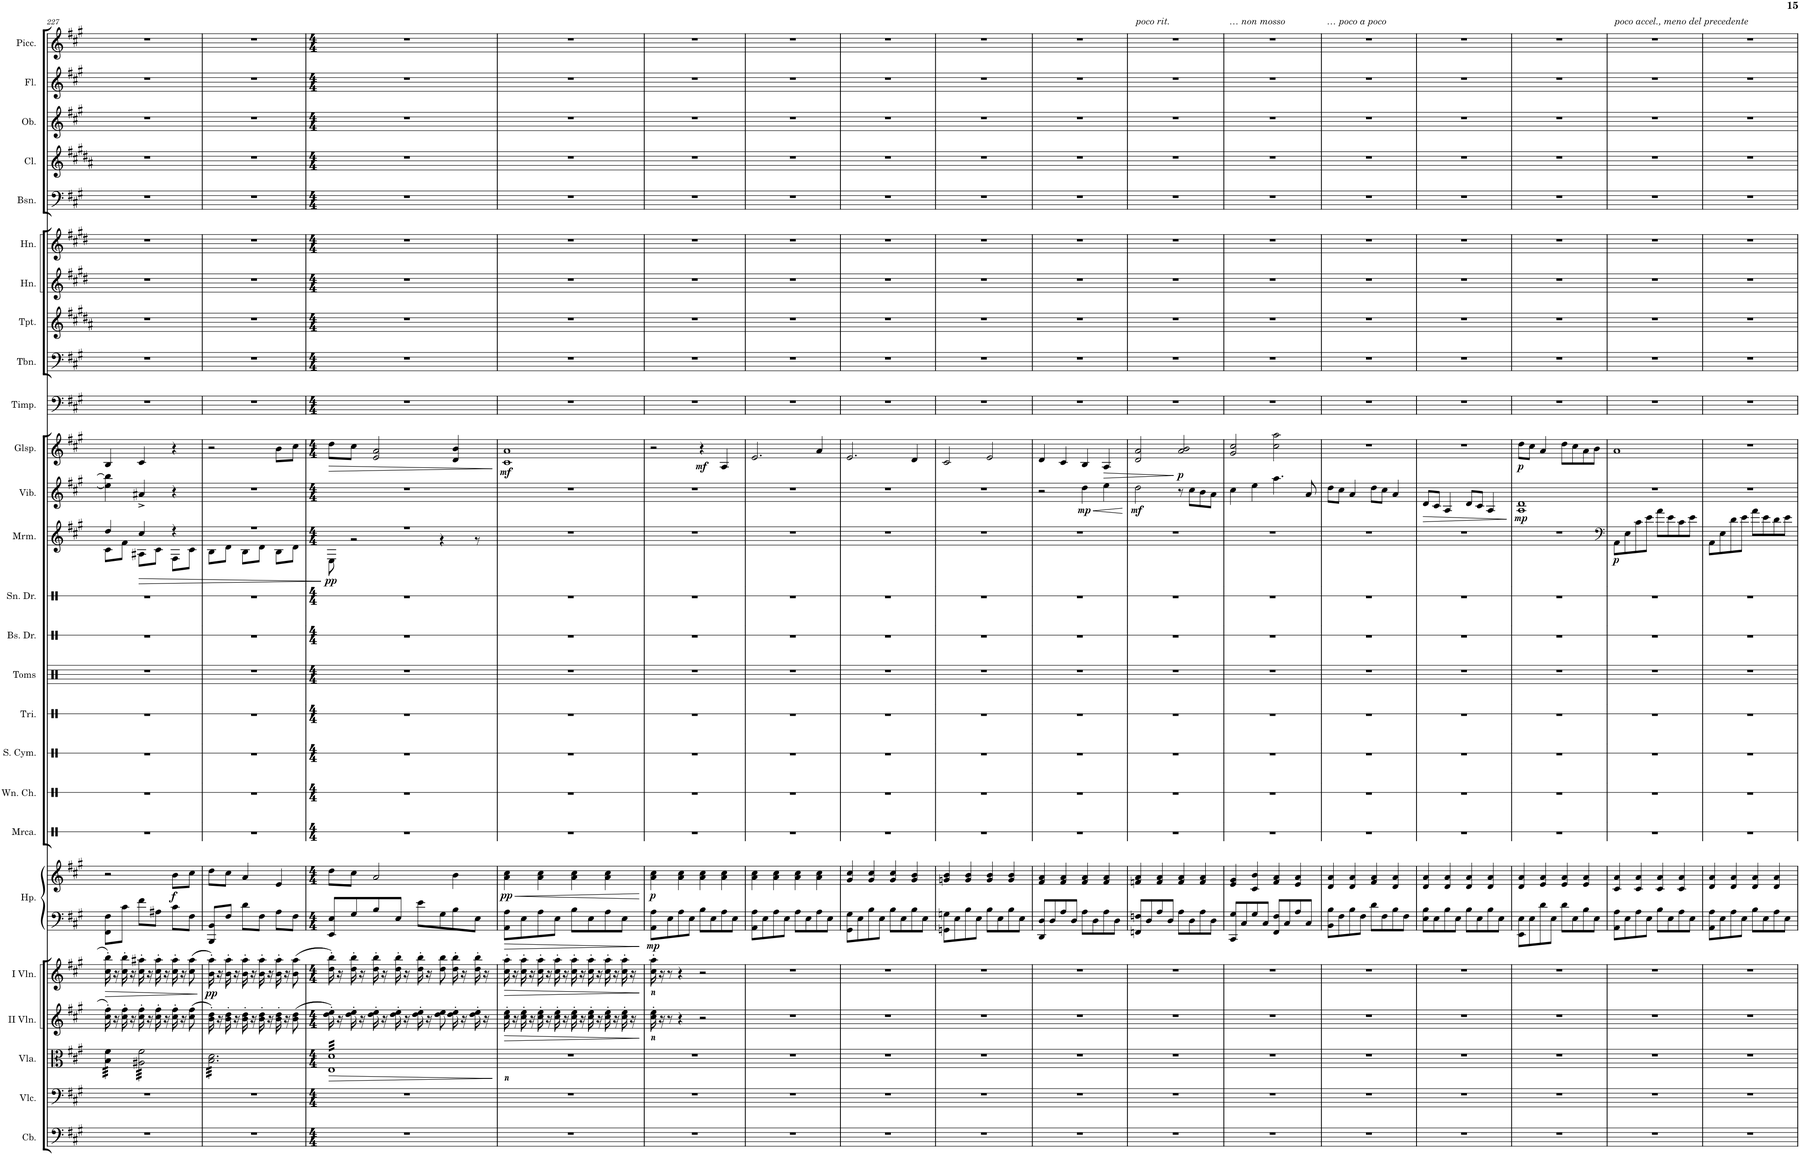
**kern	**kern	**kern	**dynam	**kern	**dynam	**kern	**dynam	**kern	**kern	**dynam	**kern	**kern	**kern	**kern	**kern	**kern	**kern	**kern	**dynam	**kern	**dynam	**kern	**dynam	**kern	**kern	**kern	**kern	**kern	**kern	**kern	**kern	**kern	**kern
*part26	*part25	*part24	*part24	*part23	*part23	*part22	*part22	*part21	*part21	*part21	*part20	*part19	*part18	*part17	*part16	*part15	*part14	*part13	*part13	*part12	*part12	*part11	*part11	*part10	*part9	*part8	*part7	*part6	*part5	*part4	*part3	*part2	*part1
*staff27	*staff26	*staff25	*staff25	*staff24	*staff24	*staff23	*staff23	*staff22	*staff21	*staff21/22	*staff20	*staff19	*staff18	*staff17	*staff16	*staff15	*staff14	*staff13	*staff13	*staff12	*staff12	*staff11	*staff11	*staff10	*staff9	*staff8	*staff7	*staff6	*staff5	*staff4	*staff3	*staff2	*staff1
*I"Contrabasses	*I"Violoncellos	*I"Violas	*	*I"Second Violins	*	*I"First Violins	*	*I"Harp	*	*	*I"Maracas	*I"Wind Chimes	*I"Suspended Cymbal	*I"Triangle	*I"Concert Toms	*I"Bass Drum	*I"Snare Drum	*I"Marimba	*	*I"Vibraphone	*	*I"Glockenspiel	*	*I"Timpani	*I"Trombone 1, 2	*I"Trumpet 1, 2	*I"Horn 3, 4	*I"Horn 1, 2	*I"Bassoon 1, 2	*I"Clarinet 1, 2	*I"Oboe 1, 2	*I"Flute 1, 2	*I"Piccolo 1, 2
*I'Cb.	*I'Vlc.	*I'Vla.	*	*	*	*	*	*I'Hp.	*	*	*I'Mrca.	*I'Wn. Ch.	*I'S. Cym.	*I'Tri.	*I'Toms	*I'Bs. Dr.	*I'Sn. Dr.	*I'Mrm.	*	*I'Vib.	*	*I'Glsp.	*	*I'Timp.	*I'Tbn.	*I'Tpt.	*I'Hn.	*I'Hn.	*I'Bsn.	*I'Cl.	*I'Ob.	*I'Fl.	*I'Picc.
!!LO:PB:g=z
*clefF4	*clefF4	*clefC3	*	*clefG2	*	*clefG2	*	*clefF4	*clefG2	*	*clefX	*clefX	*clefX	*clefX	*clefX	*clefX	*clefX	*clefG2	*	*clefG2	*	*clefG2	*	*clefF4	*clefF4	*clefG2	*clefG2	*clefG2	*clefF4	*clefG2	*clefG2	*clefG2	*clefG2
*Trd7c12	*	*	*	*	*	*	*	*	*	*	*	*	*	*	*	*	*	*	*	*	*	*Trd-14c-24	*	*	*	*Trd1c2	*Trd4c7	*Trd4c7	*	*Trd1c2	*	*	*Trd-7c-12
*k[f#c#g#]	*k[f#c#g#]	*k[f#c#g#]	*	*k[f#c#g#]	*	*k[f#c#g#]	*	*k[f#c#g#]	*k[f#c#g#]	*	*k[]	*k[]	*k[]	*k[]	*k[]	*k[]	*k[]	*k[f#c#g#]	*	*k[f#c#g#]	*	*k[f#c#g#]	*	*k[f#c#g#]	*k[f#c#g#]	*k[f#c#g#d#a#]	*k[f#c#g#d#]	*k[f#c#g#d#]	*k[f#c#g#]	*k[f#c#g#d#a#]	*k[f#c#g#]	*k[f#c#g#]	*k[f#c#g#]
*M3/4	*M3/4	*M3/4	*	*M3/4	*	*M3/4	*	*M3/4	*M3/4	*	*M3/4	*M3/4	*M3/4	*M3/4	*M3/4	*M3/4	*M3/4	*M3/4	*	*M3/4	*	*M3/4	*	*M3/4	*M3/4	*M3/4	*M3/4	*M3/4	*M3/4	*M3/4	*M3/4	*M3/4	*M3/4
=227	=227	=227	=227	=227	=227	=227	=227	=227	=227	=227	=227	=227	=227	=227	=227	=227	=227	=227	=227	=227	=227	=227	=227	=227	=227	=227	=227	=227	=227	=227	=227	=227	=227
!	!	!	!	!	!	!	!LO:HP:b	!	!	!	!	!	!	!	!	!	!	!	!	!	!	!	!	!	!	!	!	!	!	!	!	!	!
*	*	*	*	*	*	*	*	*	*	*	*	*	*	*	*	*	*	*^	*	*	*	*	*	*	*	*	*	*	*	*	*	*	*
*	*	*tremolo	*	*	*	*	*	*	*	*	*	*	*	*	*	*	*	*	*	*	*	*	*	*	*	*	*	*	*	*	*	*	*	*
2.r	2.r	32B\ 32f#\LLL	.	16cc#\' 16ff#\'	.	16cc#\' 16bb\'	>	8FF#\ 8F#\L	2r	.	2.r	2.r	2.r	2.r	2.r	2.r	2.r	4dd/	8c#\L	.	4ee\] 4bb\]	.	4B/	.	2.r	2.r	2.r	2.r	2.r	2.r	2.r	2.r	2.r	2.r
.	.	32B\ 32f#\	.	.	.	.	.	.	.	.	.	.	.	.	.	.	.	.	.	.	.	.	.	.	.	.	.	.	.	.	.	.	.	.
.	.	32B\ 32f#\	.	16r	.	16r	.	.	.	.	.	.	.	.	.	.	.	.	.	.	.	.	.	.	.	.	.	.	.	.	.	.	.	.
.	.	32B\ 32f#\	.	.	.	.	.	.	.	.	.	.	.	.	.	.	.	.	.	.	.	.	.	.	.	.	.	.	.	.	.	.	.	.
.	.	32B\ 32f#\	.	16cc#\' 16ff#\'	.	16cc#\' 16bb\'	.	8c#\J	.	.	.	.	.	.	.	.	.	.	8f#\J	.	.	.	.	.	.	.	.	.	.	.	.	.	.	.
.	.	32B\ 32f#\	.	.	.	.	.	.	.	.	.	.	.	.	.	.	.	.	.	.	.	.	.	.	.	.	.	.	.	.	.	.	.	.
.	.	32B\ 32f#\	.	16r	.	16r	.	.	.	.	.	.	.	.	.	.	.	.	.	.	.	.	.	.	.	.	.	.	.	.	.	.	.	.
.	.	32B\ 32f#\JJJ	.	.	.	.	.	.	.	.	.	.	.	.	.	.	.	.	.	.	.	.	.	.	.	.	.	.	.	.	.	.	.	.
!	!	!	!	!	!	!	!	!	!	!	!	!	!	!	!	!	!	!	!	!LO:HP:b	!	!	!	!	!	!	!	!	!	!	!	!	!	!
.	.	32A#X\ 32f#\LLL	.	16cc#\' 16ff#\'	.	16cc#\' 16aa#X\'	.	8f#\L	.	.	.	.	.	.	.	.	.	4cc#/	8A#X\L	>	4a#X^/	.	4c#/	.	.	.	.	.	.	.	.	.	.	.
.	.	32A#X\ 32f#\	.	.	.	.	.	.	.	.	.	.	.	.	.	.	.	.	.	.	.	.	.	.	.	.	.	.	.	.	.	.	.	.
.	.	32A#X\ 32f#\	.	16r	.	16r	.	.	.	.	.	.	.	.	.	.	.	.	.	.	.	.	.	.	.	.	.	.	.	.	.	.	.	.
.	.	32A#X\ 32f#\	.	.	.	.	.	.	.	.	.	.	.	.	.	.	.	.	.	.	.	.	.	.	.	.	.	.	.	.	.	.	.	.
.	.	32A#X\ 32f#\	.	16cc#\' 16ff#\'	.	16cc#\' 16aa#\'	.	8A#X\J	.	.	.	.	.	.	.	.	.	.	8c#\J	.	.	.	.	.	.	.	.	.	.	.	.	.	.	.
.	.	32A#X\ 32f#\	.	.	.	.	.	.	.	.	.	.	.	.	.	.	.	.	.	.	.	.	.	.	.	.	.	.	.	.	.	.	.	.
.	.	32A#X\ 32f#\	.	16r	.	16r	.	.	.	.	.	.	.	.	.	.	.	.	.	.	.	.	.	.	.	.	.	.	.	.	.	.	.	.
.	.	32A#X\ 32f#\	.	.	.	.	.	.	.	.	.	.	.	.	.	.	.	.	.	.	.	.	.	.	.	.	.	.	.	.	.	.	.	.
!	!	!	!	!	!	!	!	!	!	!LO:DY:b	!	!	!	!	!	!	!	!	!	!	!	!	!	!	!	!	!	!	!	!	!	!	!	!
.	.	32A#X\ 32f#\	.	16cc#\' 16ff#\'	.	16cc#\' 16aa#\'	.	8c#\L	8b\L	f	.	.	.	.	.	.	.	4r	8F#\L	.	4r	.	4r	.	.	.	.	.	.	.	.	.	.	.
.	.	32A#X\ 32f#\	.	.	.	.	.	.	.	.	.	.	.	.	.	.	.	.	.	.	.	.	.	.	.	.	.	.	.	.	.	.	.	.
.	.	32A#X\ 32f#\	.	16r	.	16r	.	.	.	.	.	.	.	.	.	.	.	.	.	.	.	.	.	.	.	.	.	.	.	.	.	.	.	.
.	.	32A#X\ 32f#\	.	.	.	.	.	.	.	.	.	.	.	.	.	.	.	.	.	.	.	.	.	.	.	.	.	.	.	.	.	.	.	.
.	.	32A#X\ 32f#\	.	(8cc#\ 8ff#\	.	(8cc#\ 8aa#\	.	8F#\J	8cc#\J	.	.	.	.	.	.	.	.	.	8c#\J	.	.	.	.	.	.	.	.	.	.	.	.	.	.	.
.	.	32A#X\ 32f#\	.	.	.	.	.	.	.	.	.	.	.	.	.	.	.	.	.	.	.	.	.	.	.	.	.	.	.	.	.	.	.	.
.	.	32A#X\ 32f#\	.	.	.	.	.	.	.	.	.	.	.	.	.	.	.	.	.	.	.	.	.	.	.	.	.	.	.	.	.	.	.	.
.	.	32A#X\ 32f#\JJJ	.	.	.	.	.	.	.	.	.	.	.	.	.	.	.	.	.	.	.	.	.	.	.	.	.	.	.	.	.	.	.	.
=228	=228	=228	=228	=228	=228	=228	=228	=228	=228	=228	=228	=228	=228	=228	=228	=228	=228	=228	=228	=228	=228	=228	=228	=228	=228	=228	=228	=228	=228	=228	=228	=228	=228	=228
!	!	!	!	!	!	!	!LO:DY:b	!	!	!	!	!	!	!	!	!	!	!	!	!	!	!	!	!	!	!	!	!	!	!	!	!	!	!
2.r	2.r	32B\ 32d\LLL	.	16b\' 16dd\')	.	16b\' 16aa\')	pp	8BBB/ 8BB/L	8dd\L	.	2.r	2.r	2.r	2.r	2.r	2.r	2.r	2.r	8B\L	.	2.r	.	2r	.	2.r	2.r	2.r	2.r	2.r	2.r	2.r	2.r	2.r	2.r
.	.	32B\ 32d\	.	.	.	.	.	.	.	.	.	.	.	.	.	.	.	.	.	.	.	.	.	.	.	.	.	.	.	.	.	.	.	.
.	.	32B\ 32d\	.	16r	.	16r	.	.	.	.	.	.	.	.	.	.	.	.	.	.	.	.	.	.	.	.	.	.	.	.	.	.	.	.
.	.	32B\ 32d\	.	.	.	.	.	.	.	.	.	.	.	.	.	.	.	.	.	.	.	.	.	.	.	.	.	.	.	.	.	.	.	.
.	.	32B\ 32d\	.	16b\' 16dd\'	.	16b\' 16aa\'	.	8F#/J	8cc#\J	.	.	.	.	.	.	.	.	.	8d\J	.	.	.	.	.	.	.	.	.	.	.	.	.	.	.
.	.	32B\ 32d\	.	.	.	.	.	.	.	.	.	.	.	.	.	.	.	.	.	.	.	.	.	.	.	.	.	.	.	.	.	.	.	.
.	.	32B\ 32d\	.	16r	.	16r	.	.	.	.	.	.	.	.	.	.	.	.	.	.	.	.	.	.	.	.	.	.	.	.	.	.	.	.
.	.	32B\ 32d\	.	.	.	.	.	.	.	.	.	.	.	.	.	.	.	.	.	.	.	.	.	.	.	.	.	.	.	.	.	.	.	.
.	.	32B\ 32d\	.	16b\' 16dd\'	.	16b\' 16aa\'	.	8d\L	4a/	.	.	.	.	.	.	.	.	.	8B\L	.	.	.	.	.	.	.	.	.	.	.	.	.	.	.
.	.	32B\ 32d\	.	.	.	.	.	.	.	.	.	.	.	.	.	.	.	.	.	.	.	.	.	.	.	.	.	.	.	.	.	.	.	.
.	.	32B\ 32d\	.	16r	.	16r	.	.	.	.	.	.	.	.	.	.	.	.	.	.	.	.	.	.	.	.	.	.	.	.	.	.	.	.
.	.	32B\ 32d\	.	.	.	.	.	.	.	.	.	.	.	.	.	.	.	.	.	.	.	.	.	.	.	.	.	.	.	.	.	.	.	.
.	.	32B\ 32d\	.	16b\' 16dd\'	.	16b\' 16aa\'	.	8F#\J	.	.	.	.	.	.	.	.	.	.	8d\J	.	.	.	.	.	.	.	.	.	.	.	.	.	.	.
.	.	32B\ 32d\	.	.	.	.	.	.	.	.	.	.	.	.	.	.	.	.	.	.	.	.	.	.	.	.	.	.	.	.	.	.	.	.
.	.	32B\ 32d\	.	16r	.	16r	.	.	.	.	.	.	.	.	.	.	.	.	.	.	.	.	.	.	.	.	.	.	.	.	.	.	.	.
.	.	32B\ 32d\	.	.	.	.	.	.	.	.	.	.	.	.	.	.	.	.	.	.	.	.	.	.	.	.	.	.	.	.	.	.	.	.
.	.	32B\ 32d\	.	16b\' 16dd\'	.	16b\' 16aa\'	.	8A\L	4e/	.	.	.	.	.	.	.	.	.	8B\L	.	.	.	8b\L	.	.	.	.	.	.	.	.	.	.	.
.	.	32B\ 32d\	.	.	.	.	.	.	.	.	.	.	.	.	.	.	.	.	.	.	.	.	.	.	.	.	.	.	.	.	.	.	.	.
.	.	32B\ 32d\	.	16r	.	16r	.	.	.	.	.	.	.	.	.	.	.	.	.	.	.	.	.	.	.	.	.	.	.	.	.	.	.	.
.	.	32B\ 32d\	.	.	.	.	.	.	.	.	.	.	.	.	.	.	.	.	.	.	.	.	.	.	.	.	.	.	.	.	.	.	.	.
.	.	32B\ 32d\	.	(8b\ 8dd\	.	(8b\ 8aa\	.	8F#\J	.	.	.	.	.	.	.	.	.	.	8d\J	.	.	.	8cc#\J	.	.	.	.	.	.	.	.	.	.	.
.	.	32B\ 32d\	.	.	.	.	.	.	.	.	.	.	.	.	.	.	.	.	.	.	.	.	.	.	.	.	.	.	.	.	.	.	.	.
.	.	32B\ 32d\	.	.	.	.	.	.	.	.	.	.	.	.	.	.	.	.	.	.	.	.	.	.	.	.	.	.	.	.	.	.	.	.
.	.	32B\ 32d\JJJ	.	.	.	.	.	.	.	.	.	.	.	.	.	.	.	.	.	.	.	.	.	.	.	.	.	.	.	.	.	.	.	.
*	*	*	*	*	*	*	*	*	*	*	*	*	*	*	*	*	*	*v	*v	*	*	*	*	*	*	*	*	*	*	*	*	*	*	*
.	.	.	.	.	.	.	.	.	.	.	.	.	.	.	.	.	.	.	]	.	.	.	.	.	.	.	.	.	.	.	.	.	.
=229	=229	=229	=229	=229	=229	=229	=229	=229	=229	=229	=229	=229	=229	=229	=229	=229	=229	=229	=229	=229	=229	=229	=229	=229	=229	=229	=229	=229	=229	=229	=229	=229	=229
*M4/4	*M4/4	*M4/4	*	*M4/4	*	*M4/4	*	*M4/4	*M4/4	*	*M4/4	*M4/4	*M4/4	*M4/4	*M4/4	*M4/4	*M4/4	*M4/4	*	*M4/4	*	*M4/4	*	*M4/4	*M4/4	*M4/4	*M4/4	*M4/4	*M4/4	*M4/4	*M4/4	*M4/4	*M4/4
*	*	*	*	*	*	*	*	*	*	*	*	*	*	*	*	*	*	*^	*	*	*	*	*	*	*	*	*	*	*	*	*	*	*
!	!	!	!	!	!	!	!	!	!	!	!	!	!	!	!	!	!	!	!	!LO:DY:b	!	!	!	!LO:HP:b	!	!	!	!	!	!	!	!	!	!
1r	1r	32E 32dLLL	.	16dd\' 16ee\')	.	16dd\' 16bb\')	.	8EE/ 8E/L	8dd\L	.	1r	1r	1r	1r	1r	1r	1r	1r	8E\	pp	1r	.	8dd\L	>	1r	1r	1r	1r	1r	1r	1r	1r	1r	1r
.	.	32E 32d	.	.	.	.	.	.	.	.	.	.	.	.	.	.	.	.	.	.	.	.	.	.	.	.	.	.	.	.	.	.	.	.
.	.	32E 32d	.	16r	.	16r	.	.	.	.	.	.	.	.	.	.	.	.	.	.	.	.	.	.	.	.	.	.	.	.	.	.	.	.
.	.	32E 32d	.	.	.	.	.	.	.	.	.	.	.	.	.	.	.	.	.	.	.	.	.	.	.	.	.	.	.	.	.	.	.	.
.	.	32E 32d	.	16dd\' 16ee\'	.	16dd\' 16bb\'	.	8G#/	8cc#\J	.	.	.	.	.	.	.	.	.	2r	.	.	.	8cc#\J	.	.	.	.	.	.	.	.	.	.	.
.	.	32E 32d	.	.	.	.	.	.	.	.	.	.	.	.	.	.	.	.	.	.	.	.	.	.	.	.	.	.	.	.	.	.	.	.
.	.	32E 32d	.	16r	.	16r	.	.	.	.	.	.	.	.	.	.	.	.	.	.	.	.	.	.	.	.	.	.	.	.	.	.	.	.
.	.	32E 32d	.	.	.	.	.	.	.	.	.	.	.	.	.	.	.	.	.	.	.	.	.	.	.	.	.	.	.	.	.	.	.	.
.	.	32E 32d	.	16dd\' 16ee\'	.	16dd\' 16bb\'	.	8B/	2a/	.	.	.	.	.	.	.	.	.	.	.	.	.	2e/ 2a/	.	.	.	.	.	.	.	.	.	.	.
.	.	32E 32d	.	.	.	.	.	.	.	.	.	.	.	.	.	.	.	.	.	.	.	.	.	.	.	.	.	.	.	.	.	.	.	.
.	.	32E 32d	.	16r	.	16r	.	.	.	.	.	.	.	.	.	.	.	.	.	.	.	.	.	.	.	.	.	.	.	.	.	.	.	.
.	.	32E 32d	.	.	.	.	.	.	.	.	.	.	.	.	.	.	.	.	.	.	.	.	.	.	.	.	.	.	.	.	.	.	.	.
.	.	32E 32d	.	16dd\' 16ee\'	.	16dd\' 16bb\'	.	8E/J	.	.	.	.	.	.	.	.	.	.	.	.	.	.	.	.	.	.	.	.	.	.	.	.	.	.
.	.	32E 32d	.	.	.	.	.	.	.	.	.	.	.	.	.	.	.	.	.	.	.	.	.	.	.	.	.	.	.	.	.	.	.	.
.	.	32E 32d	.	16r	.	16r	.	.	.	.	.	.	.	.	.	.	.	.	.	.	.	.	.	.	.	.	.	.	.	.	.	.	.	.
.	.	32E 32d	.	.	.	.	.	.	.	.	.	.	.	.	.	.	.	.	.	.	.	.	.	.	.	.	.	.	.	.	.	.	.	.
.	.	32E 32d	.	16dd\' 16ee\'	.	16dd\' 16bb\'	.	8e\L	.	.	.	.	.	.	.	.	.	.	.	.	.	.	.	.	.	.	.	.	.	.	.	.	.	.
.	.	32E 32d	.	.	.	.	.	.	.	.	.	.	.	.	.	.	.	.	.	.	.	.	.	.	.	.	.	.	.	.	.	.	.	.
.	.	32E 32d	.	16r	.	16r	.	.	.	.	.	.	.	.	.	.	.	.	.	.	.	.	.	.	.	.	.	.	.	.	.	.	.	.
.	.	32E 32d	.	.	.	.	.	.	.	.	.	.	.	.	.	.	.	.	.	.	.	.	.	.	.	.	.	.	.	.	.	.	.	.
.	.	32E 32d	.	8dd\ 8ee\	.	8dd\ 8bb\	.	8G#\	.	.	.	.	.	.	.	.	.	.	4r	.	.	.	.	.	.	.	.	.	.	.	.	.	.	.
.	.	32E 32d	.	.	.	.	.	.	.	.	.	.	.	.	.	.	.	.	.	.	.	.	.	.	.	.	.	.	.	.	.	.	.	.
.	.	32E 32d	.	.	.	.	.	.	.	.	.	.	.	.	.	.	.	.	.	.	.	.	.	.	.	.	.	.	.	.	.	.	.	.
.	.	32E 32d	.	.	.	.	.	.	.	.	.	.	.	.	.	.	.	.	.	.	.	.	.	.	.	.	.	.	.	.	.	.	.	.
.	.	32E 32d	.	16dd\' 16ee\'	.	16dd\' 16bb\'	.	8B\	4b\	.	.	.	.	.	.	.	.	.	.	.	.	.	4d/ 4b/	.	.	.	.	.	.	.	.	.	.	.
.	.	32E 32d	.	.	.	.	.	.	.	.	.	.	.	.	.	.	.	.	.	.	.	.	.	.	.	.	.	.	.	.	.	.	.	.
.	.	32E 32d	.	16r	.	16r	.	.	.	.	.	.	.	.	.	.	.	.	.	.	.	.	.	.	.	.	.	.	.	.	.	.	.	.
.	.	32E 32d	.	.	.	.	.	.	.	.	.	.	.	.	.	.	.	.	.	.	.	.	.	.	.	.	.	.	.	.	.	.	.	.
.	.	32E 32d	.	16dd\' 16ee\'	.	16dd\' 16bb\'	.	8E\J	.	.	.	.	.	.	.	.	.	.	8r	.	.	.	.	.	.	.	.	.	.	.	.	.	.	.
.	.	32E 32d	.	.	.	.	.	.	.	.	.	.	.	.	.	.	.	.	.	.	.	.	.	.	.	.	.	.	.	.	.	.	.	.
.	.	32E 32d	.	16r	.	16r	.	.	.	.	.	.	.	.	.	.	.	.	.	.	.	.	.	.	.	.	.	.	.	.	.	.	.	.
.	.	32E 32dJJJ	.	.	.	.	.	.	.	.	.	.	.	.	.	.	.	.	.	.	.	.	.	.	.	.	.	.	.	.	.	.	.	.
*	*	*Xtremolo	*	*	*	*	*	*	*	*	*	*	*	*	*	*	*	*	*	*	*	*	*	*	*	*	*	*	*	*	*	*	*	*
*	*	*	*	*	*	*	*	*	*	*	*	*	*	*	*	*	*	*v	*v	*	*	*	*	*	*	*	*	*	*	*	*	*	*	*
.	.	.	.	.	.	.	.	.	.	.	.	.	.	.	.	.	.	.	.	.	.	.	]	.	.	.	.	.	.	.	.	.	.
=230	=230	=230	=230	=230	=230	=230	=230	=230	=230	=230	=230	=230	=230	=230	=230	=230	=230	=230	=230	=230	=230	=230	=230	=230	=230	=230	=230	=230	=230	=230	=230	=230	=230
!	!	!	!LO:DY:b	!	!	!	!	!	!	!LO:HP:b	!	!	!	!	!	!	!	!	!	!	!	!	!	!	!	!	!	!	!	!	!	!	!
!	!	!	!	!	!	!	!	!	!	!LO:DY:n=1:b	!	!	!	!	!	!	!	!	!	!	!	!	!LO:DY:b	!	!	!	!	!	!	!	!	!	!
1r	1r	1r	other-dynamics	16cc#\' 16ee\'	.	16cc#\' 16aa\'	.	8AA\ 8A\L	4a\ 4cc#\	< pp	1r	1r	1r	1r	1r	1r	1r	1r	.	1r	.	1c# 1a	mf	1r	1r	1r	1r	1r	1r	1r	1r	1r	1r
.	.	.	.	16r	.	16r	.	.	.	.	.	.	.	.	.	.	.	.	.	.	.	.	.	.	.	.	.	.	.	.	.	.	.
.	.	.	.	16cc#\' 16ee\'	.	16cc#\' 16aa\'	.	8E\	.	.	.	.	.	.	.	.	.	.	.	.	.	.	.	.	.	.	.	.	.	.	.	.	.
.	.	.	.	16r	.	16r	.	.	.	.	.	.	.	.	.	.	.	.	.	.	.	.	.	.	.	.	.	.	.	.	.	.	.
.	.	.	.	16cc#\' 16ee\'	.	16cc#\' 16aa\'	.	8A\	4a\ 4cc#\	.	.	.	.	.	.	.	.	.	.	.	.	.	.	.	.	.	.	.	.	.	.	.	.
.	.	.	.	16r	.	16r	.	.	.	.	.	.	.	.	.	.	.	.	.	.	.	.	.	.	.	.	.	.	.	.	.	.	.
.	.	.	.	16cc#\' 16ee\'	.	16cc#\' 16aa\'	.	8E\J	.	.	.	.	.	.	.	.	.	.	.	.	.	.	.	.	.	.	.	.	.	.	.	.	.
.	.	.	.	16r	.	16r	.	.	.	.	.	.	.	.	.	.	.	.	.	.	.	.	.	.	.	.	.	.	.	.	.	.	.
.	.	.	.	16cc#\' 16ee\'	.	16cc#\' 16aa\'	.	8B\L	4a\ 4cc#\	.	.	.	.	.	.	.	.	.	.	.	.	.	.	.	.	.	.	.	.	.	.	.	.
.	.	.	.	16r	.	16r	.	.	.	.	.	.	.	.	.	.	.	.	.	.	.	.	.	.	.	.	.	.	.	.	.	.	.
.	.	.	.	16cc#\' 16ee\'	.	16cc#\' 16aa\'	.	8E\	.	.	.	.	.	.	.	.	.	.	.	.	.	.	.	.	.	.	.	.	.	.	.	.	.
.	.	.	.	16r	.	16r	.	.	.	.	.	.	.	.	.	.	.	.	.	.	.	.	.	.	.	.	.	.	.	.	.	.	.
.	.	.	.	16cc#\' 16ee\'	.	16cc#\' 16aa\'	.	8A\	4a\ 4cc#\	.	.	.	.	.	.	.	.	.	.	.	.	.	.	.	.	.	.	.	.	.	.	.	.
.	.	.	.	16r	.	16r	.	.	.	.	.	.	.	.	.	.	.	.	.	.	.	.	.	.	.	.	.	.	.	.	.	.	.
.	.	.	.	16cc#\' 16ee\'	.	16cc#\' 16aa\'	.	8E\J	.	.	.	.	.	.	.	.	.	.	.	.	.	.	.	.	.	.	.	.	.	.	.	.	.
.	.	.	.	16r	.	16r	.	.	.	.	.	.	.	.	.	.	.	.	.	.	.	.	.	.	.	.	.	.	.	.	.	.	.
.	.	.	.	.	.	.	]	.	.	[	.	.	.	.	.	.	.	.	.	.	.	.	.	.	.	.	.	.	.	.	.	.	.
=231	=231	=231	=231	=231	=231	=231	=231	=231	=231	=231	=231	=231	=231	=231	=231	=231	=231	=231	=231	=231	=231	=231	=231	=231	=231	=231	=231	=231	=231	=231	=231	=231	=231
!	!	!	!	!	!LO:DY:b	!	!LO:DY:b	!	!	!LO:DY:b=2	!	!	!	!	!	!	!	!	!	!	!	!	!	!	!	!	!	!	!	!	!	!	!
!	!	!	!	!	!	!	!	!	!	!LO:DY:n=1:b	!	!	!	!	!	!	!	!	!	!	!	!	!	!	!	!	!	!	!	!	!	!	!
1r	1r	1r	.	16cc#\' 16ee\'	other-dynamics	16cc#\' 16aa\'	other-dynamics	8AA\ 8A\L	4a\ 4cc#\	mp p	1r	1r	1r	1r	1r	1r	1r	1r	.	1r	.	2r	.	1r	1r	1r	1r	1r	1r	1r	1r	1r	1r
.	.	.	.	16r	.	16r	.	.	.	.	.	.	.	.	.	.	.	.	.	.	.	.	.	.	.	.	.	.	.	.	.	.	.
.	.	.	.	8r	.	8r	.	8E\	.	.	.	.	.	.	.	.	.	.	.	.	.	.	.	.	.	.	.	.	.	.	.	.	.
.	.	.	.	4r	.	4r	.	8A\	4a\ 4cc#\	.	.	.	.	.	.	.	.	.	.	.	.	.	.	.	.	.	.	.	.	.	.	.	.
.	.	.	.	.	.	.	.	8E\J	.	.	.	.	.	.	.	.	.	.	.	.	.	.	.	.	.	.	.	.	.	.	.	.	.
!	!	!	!	!	!	!	!	!	!	!	!	!	!	!	!	!	!	!	!	!	!	!	!LO:DY:b	!	!	!	!	!	!	!	!	!	!
.	.	.	.	2r	.	2r	.	8B\L	4a\ 4cc#\	.	.	.	.	.	.	.	.	.	.	.	.	4r	mf	.	.	.	.	.	.	.	.	.	.
.	.	.	.	.	.	.	.	8E\	.	.	.	.	.	.	.	.	.	.	.	.	.	.	.	.	.	.	.	.	.	.	.	.	.
.	.	.	.	.	.	.	.	8A\	4a\ 4cc#\	.	.	.	.	.	.	.	.	.	.	.	.	4A/	.	.	.	.	.	.	.	.	.	.	.
.	.	.	.	.	.	.	.	8E\J	.	.	.	.	.	.	.	.	.	.	.	.	.	.	.	.	.	.	.	.	.	.	.	.	.
=232	=232	=232	=232	=232	=232	=232	=232	=232	=232	=232	=232	=232	=232	=232	=232	=232	=232	=232	=232	=232	=232	=232	=232	=232	=232	=232	=232	=232	=232	=232	=232	=232	=232
1r	1r	1r	.	1r	.	1r	.	8AA\ 8A\L	4a\ 4cc#\	.	1r	1r	1r	1r	1r	1r	1r	1r	.	1r	.	2.e/	.	1r	1r	1r	1r	1r	1r	1r	1r	1r	1r
.	.	.	.	.	.	.	.	8E\	.	.	.	.	.	.	.	.	.	.	.	.	.	.	.	.	.	.	.	.	.	.	.	.	.
.	.	.	.	.	.	.	.	8A\	4a\ 4cc#\	.	.	.	.	.	.	.	.	.	.	.	.	.	.	.	.	.	.	.	.	.	.	.	.
.	.	.	.	.	.	.	.	8E\J	.	.	.	.	.	.	.	.	.	.	.	.	.	.	.	.	.	.	.	.	.	.	.	.	.
.	.	.	.	.	.	.	.	8A\L	4a\ 4cc#\	.	.	.	.	.	.	.	.	.	.	.	.	.	.	.	.	.	.	.	.	.	.	.	.
.	.	.	.	.	.	.	.	8E\	.	.	.	.	.	.	.	.	.	.	.	.	.	.	.	.	.	.	.	.	.	.	.	.	.
.	.	.	.	.	.	.	.	8A\	4a\ 4cc#\	.	.	.	.	.	.	.	.	.	.	.	.	4a/	.	.	.	.	.	.	.	.	.	.	.
.	.	.	.	.	.	.	.	8E\J	.	.	.	.	.	.	.	.	.	.	.	.	.	.	.	.	.	.	.	.	.	.	.	.	.
=233	=233	=233	=233	=233	=233	=233	=233	=233	=233	=233	=233	=233	=233	=233	=233	=233	=233	=233	=233	=233	=233	=233	=233	=233	=233	=233	=233	=233	=233	=233	=233	=233	=233
1r	1r	1r	.	1r	.	1r	.	8GG#\ 8G#\L	4g#/ 4cc#/	.	1r	1r	1r	1r	1r	1r	1r	1r	.	1r	.	2.e/	.	1r	1r	1r	1r	1r	1r	1r	1r	1r	1r
.	.	.	.	.	.	.	.	8E\	.	.	.	.	.	.	.	.	.	.	.	.	.	.	.	.	.	.	.	.	.	.	.	.	.
.	.	.	.	.	.	.	.	8B\	4g#/ 4cc#/	.	.	.	.	.	.	.	.	.	.	.	.	.	.	.	.	.	.	.	.	.	.	.	.
.	.	.	.	.	.	.	.	8E\J	.	.	.	.	.	.	.	.	.	.	.	.	.	.	.	.	.	.	.	.	.	.	.	.	.
.	.	.	.	.	.	.	.	8B\L	4g#/ 4cc#/	.	.	.	.	.	.	.	.	.	.	.	.	.	.	.	.	.	.	.	.	.	.	.	.
.	.	.	.	.	.	.	.	8E\	.	.	.	.	.	.	.	.	.	.	.	.	.	.	.	.	.	.	.	.	.	.	.	.	.
.	.	.	.	.	.	.	.	8B\	4g#/ 4b/	.	.	.	.	.	.	.	.	.	.	.	.	4d/	.	.	.	.	.	.	.	.	.	.	.
.	.	.	.	.	.	.	.	8E\J	.	.	.	.	.	.	.	.	.	.	.	.	.	.	.	.	.	.	.	.	.	.	.	.	.
=234	=234	=234	=234	=234	=234	=234	=234	=234	=234	=234	=234	=234	=234	=234	=234	=234	=234	=234	=234	=234	=234	=234	=234	=234	=234	=234	=234	=234	=234	=234	=234	=234	=234
1r	1r	1r	.	1r	.	1r	.	8GGn\ 8Gn\L	4gn/ 4b/	.	1r	1r	1r	1r	1r	1r	1r	1r	.	1r	.	2c#/	.	1r	1r	1r	1r	1r	1r	1r	1r	1r	1r
.	.	.	.	.	.	.	.	8E\	.	.	.	.	.	.	.	.	.	.	.	.	.	.	.	.	.	.	.	.	.	.	.	.	.
.	.	.	.	.	.	.	.	8B\	4g/ 4b/	.	.	.	.	.	.	.	.	.	.	.	.	.	.	.	.	.	.	.	.	.	.	.	.
.	.	.	.	.	.	.	.	8E\J	.	.	.	.	.	.	.	.	.	.	.	.	.	.	.	.	.	.	.	.	.	.	.	.	.
.	.	.	.	.	.	.	.	8B\L	4g/ 4b/	.	.	.	.	.	.	.	.	.	.	.	.	2e/	.	.	.	.	.	.	.	.	.	.	.
.	.	.	.	.	.	.	.	8E\	.	.	.	.	.	.	.	.	.	.	.	.	.	.	.	.	.	.	.	.	.	.	.	.	.
.	.	.	.	.	.	.	.	8B\	4g/ 4b/	.	.	.	.	.	.	.	.	.	.	.	.	.	.	.	.	.	.	.	.	.	.	.	.
.	.	.	.	.	.	.	.	8E\J	.	.	.	.	.	.	.	.	.	.	.	.	.	.	.	.	.	.	.	.	.	.	.	.	.
=235	=235	=235	=235	=235	=235	=235	=235	=235	=235	=235	=235	=235	=235	=235	=235	=235	=235	=235	=235	=235	=235	=235	=235	=235	=235	=235	=235	=235	=235	=235	=235	=235	=235
1r	1r	1r	.	1r	.	1r	.	8DD/ 8D/L	4f#/ 4a/	.	1r	1r	1r	1r	1r	1r	1r	1r	.	2r	.	4d/	.	1r	1r	1r	1r	1r	1r	1r	1r	1r	1r
.	.	.	.	.	.	.	.	8D/	.	.	.	.	.	.	.	.	.	.	.	.	.	.	.	.	.	.	.	.	.	.	.	.	.
.	.	.	.	.	.	.	.	8A/	4f#/ 4a/	.	.	.	.	.	.	.	.	.	.	.	.	4c#/	.	.	.	.	.	.	.	.	.	.	.
.	.	.	.	.	.	.	.	8D/J	.	.	.	.	.	.	.	.	.	.	.	.	.	.	.	.	.	.	.	.	.	.	.	.	.
!	!	!	!	!	!	!	!	!	!	!	!	!	!	!	!	!	!	!	!	!	!LO:HP:b	!	!	!	!	!	!	!	!	!	!	!	!
!	!	!	!	!	!	!	!	!	!	!	!	!	!	!	!	!	!	!	!	!	!LO:DY:n=1:b	!	!	!	!	!	!	!	!	!	!	!	!
.	.	.	.	.	.	.	.	8A\L	4f#/ 4a/	.	.	.	.	.	.	.	.	.	.	4dd\	< mp	4B/	.	.	.	.	.	.	.	.	.	.	.
.	.	.	.	.	.	.	.	8D\	.	.	.	.	.	.	.	.	.	.	.	.	.	.	.	.	.	.	.	.	.	.	.	.	.
!	!	!	!	!	!	!	!	!	!	!	!	!	!	!	!	!	!	!	!	!	!	!	!LO:HP:b	!	!	!	!	!	!	!	!	!	!
.	.	.	.	.	.	.	.	8A\	4f#/ 4a/	.	.	.	.	.	.	.	.	.	.	4ee\	.	4A/	>	.	.	.	.	.	.	.	.	.	.
.	.	.	.	.	.	.	.	8D\J	.	.	.	.	.	.	.	.	.	.	.	.	.	.	.	.	.	.	.	.	.	.	.	.	.
.	.	.	.	.	.	.	.	.	.	.	.	.	.	.	.	.	.	.	.	.	[	.	.	.	.	.	.	.	.	.	.	.	.
=236	=236	=236	=236	=236	=236	=236	=236	=236	=236	=236	=236	=236	=236	=236	=236	=236	=236	=236	=236	=236	=236	=236	=236	=236	=236	=236	=236	=236	=236	=236	=236	=236	=236
!	!	!	!	!	!	!	!	!	!	!	!	!	!	!	!	!	!	!	!	!	!	!	!	!	!	!	!	!	!	!	!	!	!LO:TX:a:i:t=poco rit.
!	!	!	!	!	!	!	!	!	!	!	!	!	!	!	!	!	!	!	!	!	!LO:DY:b	!	!	!	!	!	!	!	!	!	!	!	!
1r	1r	1r	.	1r	.	1r	.	8FFn/ 8Fn/L	4fn/ 4a/	.	1r	1r	1r	1r	1r	1r	1r	1r	.	2dd\	mf	2d/ 2a/	.	1r	1r	1r	1r	1r	1r	1r	1r	1r	1r
.	.	.	.	.	.	.	.	8D/	.	.	.	.	.	.	.	.	.	.	.	.	.	.	.	.	.	.	.	.	.	.	.	.	.
.	.	.	.	.	.	.	.	8A/	4f/ 4a/	.	.	.	.	.	.	.	.	.	.	.	.	.	.	.	.	.	.	.	.	.	.	.	.
.	.	.	.	.	.	.	.	8D/J	.	.	.	.	.	.	.	.	.	.	.	.	.	.	.	.	.	.	.	.	.	.	.	.	.
!	!	!	!	!	!	!	!	!	!	!	!	!	!	!	!	!	!	!	!	!	!	!	!LO:DY:n=1:b	!	!	!	!	!	!	!	!	!	!
.	.	.	.	.	.	.	.	8A\L	4f/ 4a/	.	.	.	.	.	.	.	.	.	.	8r	.	2a/ 2b/	] p	.	.	.	.	.	.	.	.	.	.
.	.	.	.	.	.	.	.	8D\	.	.	.	.	.	.	.	.	.	.	.	8cc#\L	.	.	.	.	.	.	.	.	.	.	.	.	.
.	.	.	.	.	.	.	.	8A\	4f/ 4a/	.	.	.	.	.	.	.	.	.	.	8b\	.	.	.	.	.	.	.	.	.	.	.	.	.
.	.	.	.	.	.	.	.	8D\J	.	.	.	.	.	.	.	.	.	.	.	8a\J	.	.	.	.	.	.	.	.	.	.	.	.	.
=237	=237	=237	=237	=237	=237	=237	=237	=237	=237	=237	=237	=237	=237	=237	=237	=237	=237	=237	=237	=237	=237	=237	=237	=237	=237	=237	=237	=237	=237	=237	=237	=237	=237
!	!	!	!	!	!	!	!	!	!	!	!	!	!	!	!	!	!	!	!	!	!	!	!	!	!	!	!	!	!	!	!	!	!LO:TX:a:i:t=… non mosso
1r	1r	1r	.	1r	.	1r	.	8CC#/ 8G#/L	4e/ 4g#/	.	1r	1r	1r	1r	1r	1r	1r	1r	.	4cc#\	.	2g#/ 2cc#/	.	1r	1r	1r	1r	1r	1r	1r	1r	1r	1r
.	.	.	.	.	.	.	.	8C#/	.	.	.	.	.	.	.	.	.	.	.	.	.	.	.	.	.	.	.	.	.	.	.	.	.
.	.	.	.	.	.	.	.	8G#/	4c#/ 4b/	.	.	.	.	.	.	.	.	.	.	4ee\	.	.	.	.	.	.	.	.	.	.	.	.	.
.	.	.	.	.	.	.	.	8C#/J	.	.	.	.	.	.	.	.	.	.	.	.	.	.	.	.	.	.	.	.	.	.	.	.	.
.	.	.	.	.	.	.	.	8FF#/ 8F#/L	4f#/ 4a/	.	.	.	.	.	.	.	.	.	.	4.aa\	.	2cc#\ 2aa\	.	.	.	.	.	.	.	.	.	.	.
.	.	.	.	.	.	.	.	8C#/	.	.	.	.	.	.	.	.	.	.	.	.	.	.	.	.	.	.	.	.	.	.	.	.	.
.	.	.	.	.	.	.	.	8A/	4e/ 4a/	.	.	.	.	.	.	.	.	.	.	.	.	.	.	.	.	.	.	.	.	.	.	.	.
.	.	.	.	.	.	.	.	8C#/J	.	.	.	.	.	.	.	.	.	.	.	8a/	.	.	.	.	.	.	.	.	.	.	.	.	.
=238	=238	=238	=238	=238	=238	=238	=238	=238	=238	=238	=238	=238	=238	=238	=238	=238	=238	=238	=238	=238	=238	=238	=238	=238	=238	=238	=238	=238	=238	=238	=238	=238	=238
!	!	!	!	!	!	!	!	!	!	!	!	!	!	!	!	!	!	!	!	!	!	!	!	!	!	!	!	!	!	!	!	!	!LO:TX:a:i:t=… poco a poco
1r	1r	1r	.	1r	.	1r	.	8BB\ 8B\L	4d/ 4a/	.	1r	1r	1r	1r	1r	1r	1r	1r	.	8dd\L	.	1r	.	1r	1r	1r	1r	1r	1r	1r	1r	1r	1r
.	.	.	.	.	.	.	.	8F#\	.	.	.	.	.	.	.	.	.	.	.	8cc#\J	.	.	.	.	.	.	.	.	.	.	.	.	.
.	.	.	.	.	.	.	.	8B\	4d/ 4a/	.	.	.	.	.	.	.	.	.	.	4a/	.	.	.	.	.	.	.	.	.	.	.	.	.
.	.	.	.	.	.	.	.	8F#\J	.	.	.	.	.	.	.	.	.	.	.	.	.	.	.	.	.	.	.	.	.	.	.	.	.
.	.	.	.	.	.	.	.	8d\L	4f#/ 4a/	.	.	.	.	.	.	.	.	.	.	8dd\L	.	.	.	.	.	.	.	.	.	.	.	.	.
.	.	.	.	.	.	.	.	8F#\	.	.	.	.	.	.	.	.	.	.	.	8cc#\J	.	.	.	.	.	.	.	.	.	.	.	.	.
.	.	.	.	.	.	.	.	8B\	4d/ 4a/	.	.	.	.	.	.	.	.	.	.	4a/	.	.	.	.	.	.	.	.	.	.	.	.	.
.	.	.	.	.	.	.	.	8F#\J	.	.	.	.	.	.	.	.	.	.	.	.	.	.	.	.	.	.	.	.	.	.	.	.	.
=239	=239	=239	=239	=239	=239	=239	=239	=239	=239	=239	=239	=239	=239	=239	=239	=239	=239	=239	=239	=239	=239	=239	=239	=239	=239	=239	=239	=239	=239	=239	=239	=239	=239
!	!	!	!	!	!	!	!	!	!	!	!	!	!	!	!	!	!	!	!	!	!LO:HP:b	!	!	!	!	!	!	!	!	!	!	!	!
1r	1r	1r	.	1r	.	1r	.	8E\ 8B\L	4d/ 4a/	.	1r	1r	1r	1r	1r	1r	1r	1r	.	8d/L	>	1r	.	1r	1r	1r	1r	1r	1r	1r	1r	1r	1r
.	.	.	.	.	.	.	.	8E\	.	.	.	.	.	.	.	.	.	.	.	8c#/J	.	.	.	.	.	.	.	.	.	.	.	.	.
.	.	.	.	.	.	.	.	8B\	4d/ 4a/	.	.	.	.	.	.	.	.	.	.	4A/	.	.	.	.	.	.	.	.	.	.	.	.	.
.	.	.	.	.	.	.	.	8E\J	.	.	.	.	.	.	.	.	.	.	.	.	.	.	.	.	.	.	.	.	.	.	.	.	.
.	.	.	.	.	.	.	.	8B\L	4d/ 4a/	.	.	.	.	.	.	.	.	.	.	8d/L	.	.	.	.	.	.	.	.	.	.	.	.	.
.	.	.	.	.	.	.	.	8E\	.	.	.	.	.	.	.	.	.	.	.	8c#/J	.	.	.	.	.	.	.	.	.	.	.	.	.
.	.	.	.	.	.	.	.	8B\	4d/ 4a/	.	.	.	.	.	.	.	.	.	.	4A/	.	.	.	.	.	.	.	.	.	.	.	.	.
.	.	.	.	.	.	.	.	8E\J	.	.	.	.	.	.	.	.	.	.	.	.	.	.	.	.	.	.	.	.	.	.	.	.	.
.	.	.	.	.	.	.	.	.	.	.	.	.	.	.	.	.	.	.	.	.	]	.	.	.	.	.	.	.	.	.	.	.	.
=240	=240	=240	=240	=240	=240	=240	=240	=240	=240	=240	=240	=240	=240	=240	=240	=240	=240	=240	=240	=240	=240	=240	=240	=240	=240	=240	=240	=240	=240	=240	=240	=240	=240
!	!	!	!	!	!	!	!	!	!	!	!	!	!	!	!	!	!	!	!	!	!LO:DY:b	!	!LO:DY:b	!	!	!	!	!	!	!	!	!	!
1r	1r	1r	.	1r	.	1r	.	8EE\ 8E\L	4d/ 4a/	.	1r	1r	1r	1r	1r	1r	1r	1r	.	1A 1d	mp	8dd\L	p	1r	1r	1r	1r	1r	1r	1r	1r	1r	1r
.	.	.	.	.	.	.	.	8E\	.	.	.	.	.	.	.	.	.	.	.	.	.	8cc#\J	.	.	.	.	.	.	.	.	.	.	.
.	.	.	.	.	.	.	.	8d\	4e/ 4a/	.	.	.	.	.	.	.	.	.	.	.	.	4a/	.	.	.	.	.	.	.	.	.	.	.
.	.	.	.	.	.	.	.	8E\J	.	.	.	.	.	.	.	.	.	.	.	.	.	.	.	.	.	.	.	.	.	.	.	.	.
.	.	.	.	.	.	.	.	8d\L	4e/ 4a/	.	.	.	.	.	.	.	.	.	.	.	.	8dd\L	.	.	.	.	.	.	.	.	.	.	.
.	.	.	.	.	.	.	.	8E\	.	.	.	.	.	.	.	.	.	.	.	.	.	8cc#\	.	.	.	.	.	.	.	.	.	.	.
.	.	.	.	.	.	.	.	8B\	4e/ 4a/	.	.	.	.	.	.	.	.	.	.	.	.	8a\	.	.	.	.	.	.	.	.	.	.	.
.	.	.	.	.	.	.	.	8E\J	.	.	.	.	.	.	.	.	.	.	.	.	.	8b\J	.	.	.	.	.	.	.	.	.	.	.
=241	=241	=241	=241	=241	=241	=241	=241	=241	=241	=241	=241	=241	=241	=241	=241	=241	=241	=241	=241	=241	=241	=241	=241	=241	=241	=241	=241	=241	=241	=241	=241	=241	=241
*	*	*	*	*	*	*	*	*	*	*	*	*	*	*	*	*	*	*clefF4	*	*	*	*	*	*	*	*	*	*	*	*	*	*	*
!	!	!	!	!	!	!	!	!	!	!	!	!	!	!	!	!	!	!	!	!	!	!	!	!	!	!	!	!	!	!	!	!	!LO:TX:a:i:t=poco accel., meno del precedente
!	!	!	!	!	!	!	!	!	!	!	!	!	!	!	!	!	!	!	!LO:DY:b	!	!	!	!	!	!	!	!	!	!	!	!	!	!
1r	1r	1r	.	1r	.	1r	.	8AA\ 8A\L	4c#/ 4a/	.	1r	1r	1r	1r	1r	1r	1r	8AA\L	p	1r	.	1a	.	1r	1r	1r	1r	1r	1r	1r	1r	1r	1r
.	.	.	.	.	.	.	.	8E\	.	.	.	.	.	.	.	.	.	8E\	.	.	.	.	.	.	.	.	.	.	.	.	.	.	.
.	.	.	.	.	.	.	.	8A\	4c#/ 4a/	.	.	.	.	.	.	.	.	8c#\	.	.	.	.	.	.	.	.	.	.	.	.	.	.	.
.	.	.	.	.	.	.	.	8E\J	.	.	.	.	.	.	.	.	.	8e\J	.	.	.	.	.	.	.	.	.	.	.	.	.	.	.
.	.	.	.	.	.	.	.	8B\L	4c#/ 4a/	.	.	.	.	.	.	.	.	8a\L	.	.	.	.	.	.	.	.	.	.	.	.	.	.	.
.	.	.	.	.	.	.	.	8E\	.	.	.	.	.	.	.	.	.	8e\	.	.	.	.	.	.	.	.	.	.	.	.	.	.	.
.	.	.	.	.	.	.	.	8A\	4c#/ 4a/	.	.	.	.	.	.	.	.	8c#\	.	.	.	.	.	.	.	.	.	.	.	.	.	.	.
.	.	.	.	.	.	.	.	8E\J	.	.	.	.	.	.	.	.	.	8e\J	.	.	.	.	.	.	.	.	.	.	.	.	.	.	.
=242	=242	=242	=242	=242	=242	=242	=242	=242	=242	=242	=242	=242	=242	=242	=242	=242	=242	=242	=242	=242	=242	=242	=242	=242	=242	=242	=242	=242	=242	=242	=242	=242	=242
1r	1r	1r	.	1r	.	1r	.	8AA\ 8A\L	4d/ 4a/	.	1r	1r	1r	1r	1r	1r	1r	8AA\L	.	1r	.	1r	.	1r	1r	1r	1r	1r	1r	1r	1r	1r	1r
.	.	.	.	.	.	.	.	8E\	.	.	.	.	.	.	.	.	.	8E\	.	.	.	.	.	.	.	.	.	.	.	.	.	.	.
.	.	.	.	.	.	.	.	8A\	4d/ 4a/	.	.	.	.	.	.	.	.	8d\	.	.	.	.	.	.	.	.	.	.	.	.	.	.	.
.	.	.	.	.	.	.	.	8E\J	.	.	.	.	.	.	.	.	.	8e\J	.	.	.	.	.	.	.	.	.	.	.	.	.	.	.
.	.	.	.	.	.	.	.	8B\L	4d/ 4a/	.	.	.	.	.	.	.	.	8a\L	.	.	.	.	.	.	.	.	.	.	.	.	.	.	.
.	.	.	.	.	.	.	.	8E\	.	.	.	.	.	.	.	.	.	8e\	.	.	.	.	.	.	.	.	.	.	.	.	.	.	.
.	.	.	.	.	.	.	.	8A\	4d/ 4a/	.	.	.	.	.	.	.	.	8d\	.	.	.	.	.	.	.	.	.	.	.	.	.	.	.
.	.	.	.	.	.	.	.	8E\J	.	.	.	.	.	.	.	.	.	8e\J	.	.	.	.	.	.	.	.	.	.	.	.	.	.	.
=	=	=	=	=	=	=	=	=	=	=	=	=	=	=	=	=	=	=	=	=	=	=	=	=	=	=	=	=	=	=	=	=	=
*-	*-	*-	*-	*-	*-	*-	*-	*-	*-	*-	*-	*-	*-	*-	*-	*-	*-	*-	*-	*-	*-	*-	*-	*-	*-	*-	*-	*-	*-	*-	*-	*-	*-
